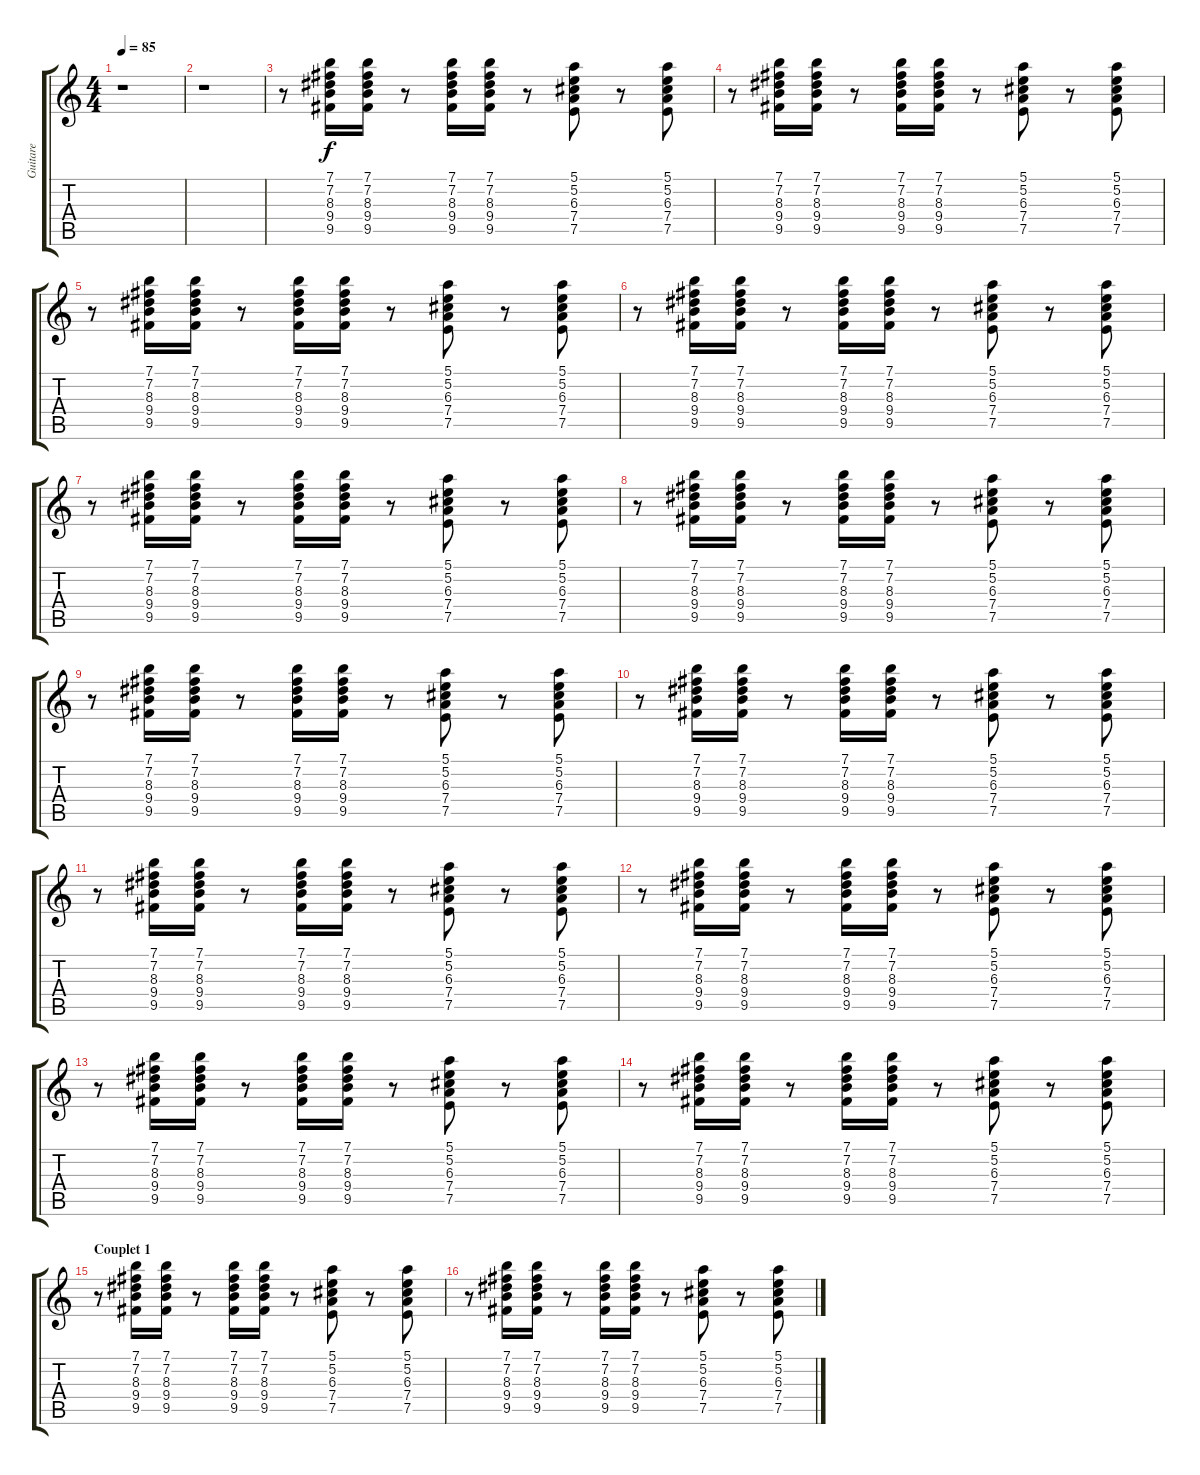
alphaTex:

\track ("Guitare" "Guitare") {instrument distortionguitar}
\staff {score tabs}
\tuning (E4 B3 G3 D3 A2 E2) {hide}
\ts (4 4)
\tempo 85
\clef g2
\ks c
r.1{dy f instrument distortionguitar} |
r.1 |
r.8 (7.1 7.2 8.3 9.4 9.5).16 (7.1 7.2 8.3 9.4 9.5).16 r.8 (7.1 7.2 8.3 9.4 9.5).16 (7.1 7.2 8.3 9.4 9.5).16 r.8 (5.1 5.2 6.3 7.4 7.5).8 r.8 (5.1 5.2 6.3 7.4 7.5).8 |
r.8 (7.1 7.2 8.3 9.4 9.5).16 (7.1 7.2 8.3 9.4 9.5).16 r.8 (7.1 7.2 8.3 9.4 9.5).16 (7.1 7.2 8.3 9.4 9.5).16 r.8 (5.1 5.2 6.3 7.4 7.5).8 r.8 (5.1 5.2 6.3 7.4 7.5).8 |
r.8 (7.1 7.2 8.3 9.4 9.5).16 (7.1 7.2 8.3 9.4 9.5).16 r.8 (7.1 7.2 8.3 9.4 9.5).16 (7.1 7.2 8.3 9.4 9.5).16 r.8 (5.1 5.2 6.3 7.4 7.5).8 r.8 (5.1 5.2 6.3 7.4 7.5).8 |
r.8 (7.1 7.2 8.3 9.4 9.5).16 (7.1 7.2 8.3 9.4 9.5).16 r.8 (7.1 7.2 8.3 9.4 9.5).16 (7.1 7.2 8.3 9.4 9.5).16 r.8 (5.1 5.2 6.3 7.4 7.5).8 r.8 (5.1 5.2 6.3 7.4 7.5).8 |
r.8 (7.1 7.2 8.3 9.4 9.5).16 (7.1 7.2 8.3 9.4 9.5).16 r.8 (7.1 7.2 8.3 9.4 9.5).16 (7.1 7.2 8.3 9.4 9.5).16 r.8 (5.1 5.2 6.3 7.4 7.5).8 r.8 (5.1 5.2 6.3 7.4 7.5).8 |
r.8 (7.1 7.2 8.3 9.4 9.5).16 (7.1 7.2 8.3 9.4 9.5).16 r.8 (7.1 7.2 8.3 9.4 9.5).16 (7.1 7.2 8.3 9.4 9.5).16 r.8 (5.1 5.2 6.3 7.4 7.5).8 r.8 (5.1 5.2 6.3 7.4 7.5).8 |
r.8 (7.1 7.2 8.3 9.4 9.5).16 (7.1 7.2 8.3 9.4 9.5).16 r.8 (7.1 7.2 8.3 9.4 9.5).16 (7.1 7.2 8.3 9.4 9.5).16 r.8 (5.1 5.2 6.3 7.4 7.5).8 r.8 (5.1 5.2 6.3 7.4 7.5).8 |
r.8 (7.1 7.2 8.3 9.4 9.5).16 (7.1 7.2 8.3 9.4 9.5).16 r.8 (7.1 7.2 8.3 9.4 9.5).16 (7.1 7.2 8.3 9.4 9.5).16 r.8 (5.1 5.2 6.3 7.4 7.5).8 r.8 (5.1 5.2 6.3 7.4 7.5).8 |
r.8 (7.1 7.2 8.3 9.4 9.5).16 (7.1 7.2 8.3 9.4 9.5).16 r.8 (7.1 7.2 8.3 9.4 9.5).16 (7.1 7.2 8.3 9.4 9.5).16 r.8 (5.1 5.2 6.3 7.4 7.5).8 r.8 (5.1 5.2 6.3 7.4 7.5).8 |
r.8 (7.1 7.2 8.3 9.4 9.5).16 (7.1 7.2 8.3 9.4 9.5).16 r.8 (7.1 7.2 8.3 9.4 9.5).16 (7.1 7.2 8.3 9.4 9.5).16 r.8 (5.1 5.2 6.3 7.4 7.5).8 r.8 (5.1 5.2 6.3 7.4 7.5).8 |
r.8 (7.1 7.2 8.3 9.4 9.5).16 (7.1 7.2 8.3 9.4 9.5).16 r.8 (7.1 7.2 8.3 9.4 9.5).16 (7.1 7.2 8.3 9.4 9.5).16 r.8 (5.1 5.2 6.3 7.4 7.5).8 r.8 (5.1 5.2 6.3 7.4 7.5).8 |
r.8 (7.1 7.2 8.3 9.4 9.5).16 (7.1 7.2 8.3 9.4 9.5).16 r.8 (7.1 7.2 8.3 9.4 9.5).16 (7.1 7.2 8.3 9.4 9.5).16 r.8 (5.1 5.2 6.3 7.4 7.5).8 r.8 (5.1 5.2 6.3 7.4 7.5).8 |
\section ("" "Couplet 1")
r.8 (7.1 7.2 8.3 9.4 9.5).16 (7.1 7.2 8.3 9.4 9.5).16 r.8 (7.1 7.2 8.3 9.4 9.5).16 (7.1 7.2 8.3 9.4 9.5).16 r.8 (5.1 5.2 6.3 7.4 7.5).8 r.8 (5.1 5.2 6.3 7.4 7.5).8 |
r.8 (7.1 7.2 8.3 9.4 9.5).16 (7.1 7.2 8.3 9.4 9.5).16 r.8 (7.1 7.2 8.3 9.4 9.5).16 (7.1 7.2 8.3 9.4 9.5).16 r.8 (5.1 5.2 6.3 7.4 7.5).8 r.8 (5.1 5.2 6.3 7.4 7.5).8
